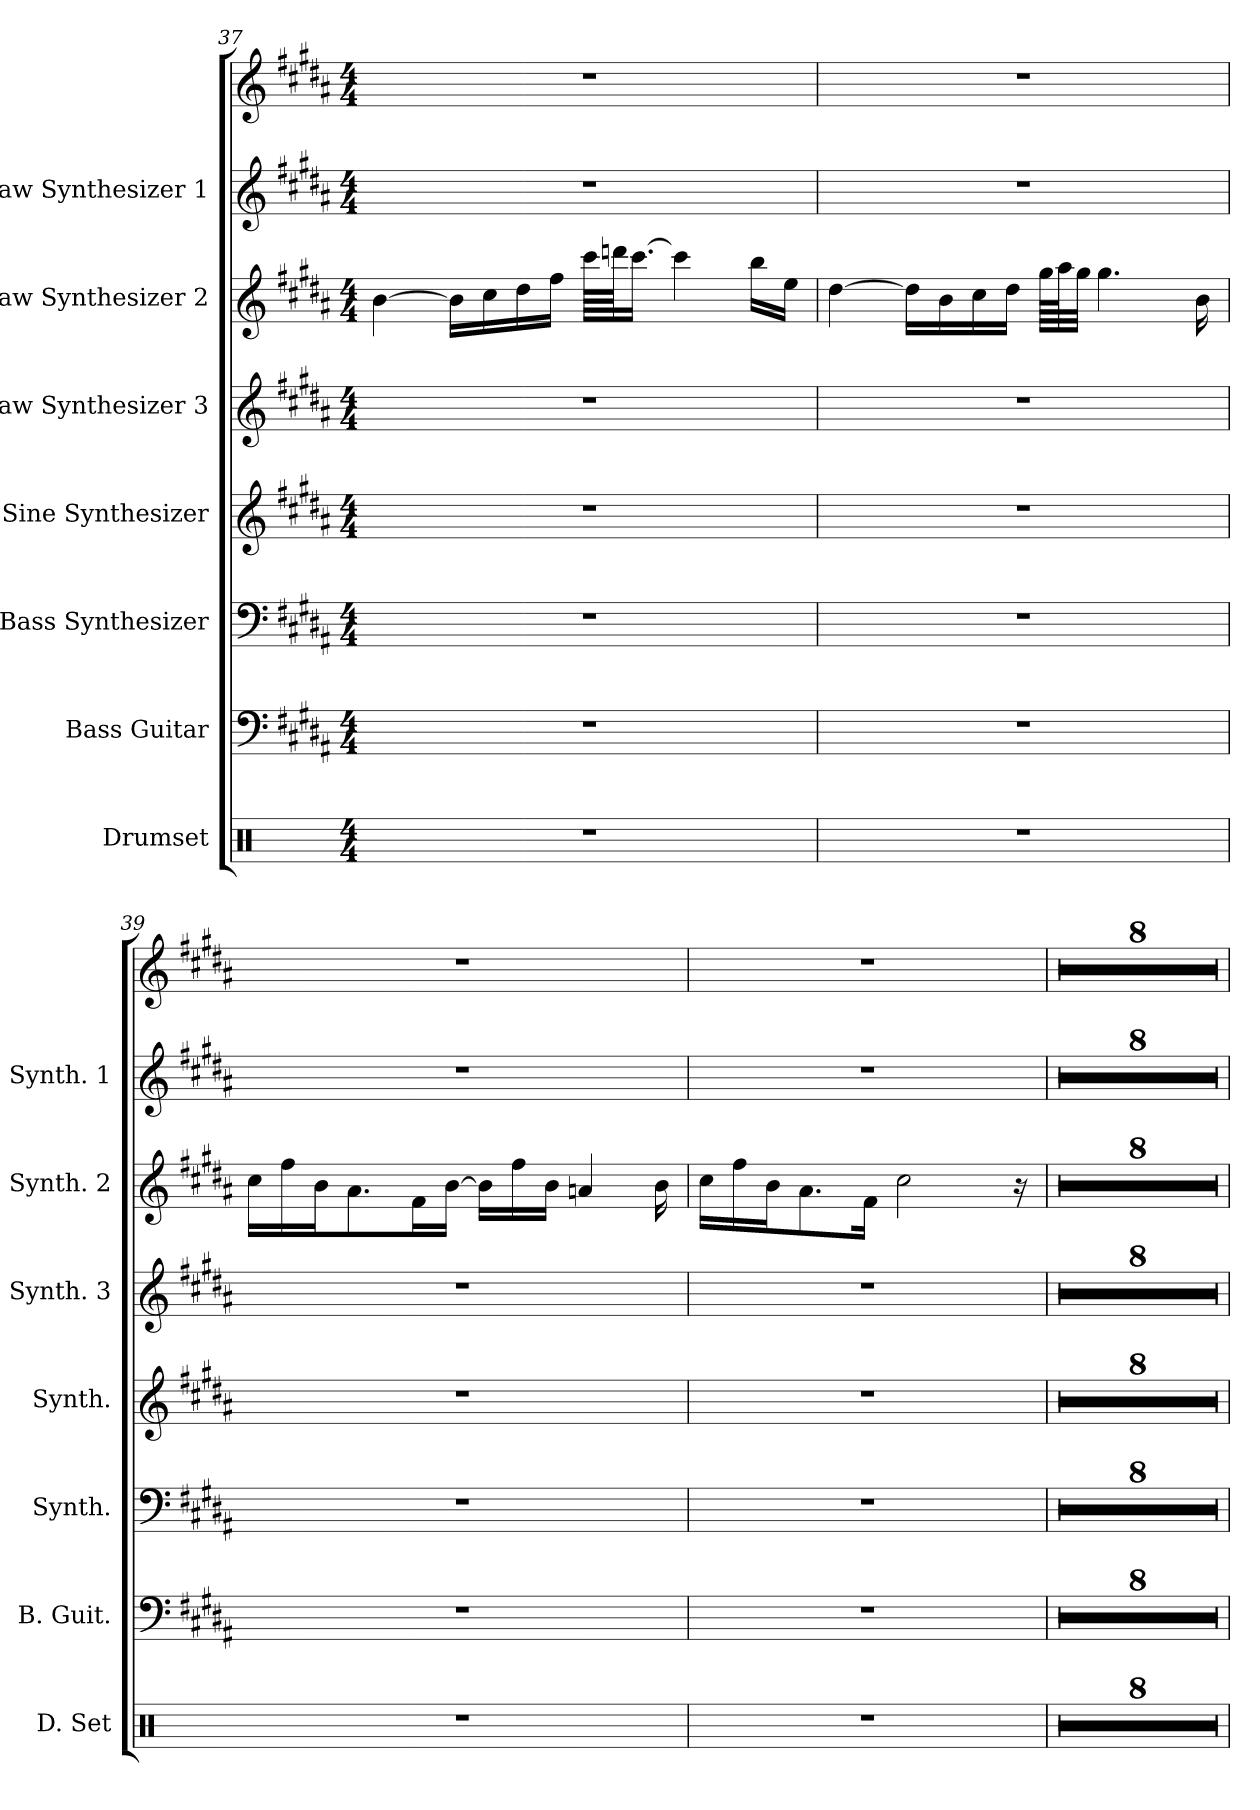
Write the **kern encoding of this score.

**kern	**kern	**kern	**kern	**kern	**kern	**kern	**kern
*part7	*part6	*part5	*part4	*part3	*part2	*part1	*part1
*staff8	*staff7	*staff6	*staff5	*staff4	*staff3	*staff2	*staff1
*I"Drumset	*I"Bass Guitar	*I"Bass Synthesizer	*I"Sine Synthesizer	*I"Saw Synthesizer 3	*I"Saw Synthesizer 2	*I"Saw Synthesizer 1	*
*I'D. Set	*I'B. Guit.	*I'Synth.	*I'Synth.	*I'Synth. 3	*I'Synth. 2	*I'Synth. 1	*
!!LO:PB:g=z
*clefX	*clefF4	*clefF4	*clefG2	*clefG2	*clefG2	*clefG2	*clefG2
*	*ITrd7c12	*	*	*	*	*	*
*k[]	*k[f#c#g#d#a#]	*k[f#c#g#d#a#]	*k[f#c#g#d#a#]	*k[f#c#g#d#a#]	*k[f#c#g#d#a#]	*k[f#c#g#d#a#]	*k[f#c#g#d#a#]
*M4/4	*M4/4	*M4/4	*M4/4	*M4/4	*M4/4	*M4/4	*M4/4
=37	=37	=37	=37	=37	=37	=37	=37
1r	1r	1r	1r	1r	[4b\	1r	1r
.	.	.	.	.	16b\LL]	.	.
.	.	.	.	.	16cc#\	.	.
.	.	.	.	.	16dd#\	.	.
.	.	.	.	.	16ff#\JJ	.	.
.	.	.	.	.	64ccc#\LLLL	.	.
.	.	.	.	.	64dddn\JJ	.	.
.	.	.	.	.	[16.ccc#\JJ	.	.
.	.	.	.	.	4ccc#\]	.	.
.	.	.	.	.	16bb\LL	.	.
.	.	.	.	.	16ee\JJ	.	.
=38	=38	=38	=38	=38	=38	=38	=38
1r	1r	1r	1r	1r	[4dd#\	1r	1r
.	.	.	.	.	16dd#\LL]	.	.
.	.	.	.	.	16b\	.	.
.	.	.	.	.	16cc#\	.	.
.	.	.	.	.	16dd#\JJ	.	.
.	.	.	.	.	64gg#\LLLL	.	.
.	.	.	.	.	64aa#\J	.	.
.	.	.	.	.	32gg#\JJJ	.	.
.	.	.	.	.	4.gg#\	.	.
.	.	.	.	.	16b\	.	.
=39	=39	=39	=39	=39	=39	=39	=39
1r	1r	1r	1r	1r	16cc#\LL	1r	1r
.	.	.	.	.	16ff#\	.	.
.	.	.	.	.	16b\J	.	.
.	.	.	.	.	8.a#\	.	.
.	.	.	.	.	16f#\L	.	.
.	.	.	.	.	[16b\JJ	.	.
.	.	.	.	.	16b\LL]	.	.
.	.	.	.	.	16ff#\	.	.
.	.	.	.	.	16b\JJ	.	.
.	.	.	.	.	4an/	.	.
.	.	.	.	.	16b\	.	.
=40	=40	=40	=40	=40	=40	=40	=40
1r	1r	1r	1r	1r	16cc#\LL	1r	1r
.	.	.	.	.	16ff#\	.	.
.	.	.	.	.	16b\J	.	.
.	.	.	.	.	8.a#\	.	.
.	.	.	.	.	16f#\Jk	.	.
.	.	.	.	.	2cc#\	.	.
.	.	.	.	.	16r	.	.
!!LO:LB:g=z
=41	=41	=41	=41	=41	=41	=41	=41
1r	1r	1r	1r	1r	1r	1r	1r
=42	=42	=42	=42	=42	=42	=42	=42
1r	1r	1r	1r	1r	1r	1r	1r
=43	=43	=43	=43	=43	=43	=43	=43
1r	1r	1r	1r	1r	1r	1r	1r
=44	=44	=44	=44	=44	=44	=44	=44
1r	1r	1r	1r	1r	1r	1r	1r
!!LO:PB:g=z
=45	=45	=45	=45	=45	=45	=45	=45
1r	1r	1r	1r	1r	1r	1r	1r
=46	=46	=46	=46	=46	=46	=46	=46
1r	1r	1r	1r	1r	1r	1r	1r
=47	=47	=47	=47	=47	=47	=47	=47
1r	1r	1r	1r	1r	1r	1r	1r
=48	=48	=48	=48	=48	=48	=48	=48
1r	1r	1r	1r	1r	1r	1r	1r
=	=	=	=	=	=	=	=
*-	*-	*-	*-	*-	*-	*-	*-
